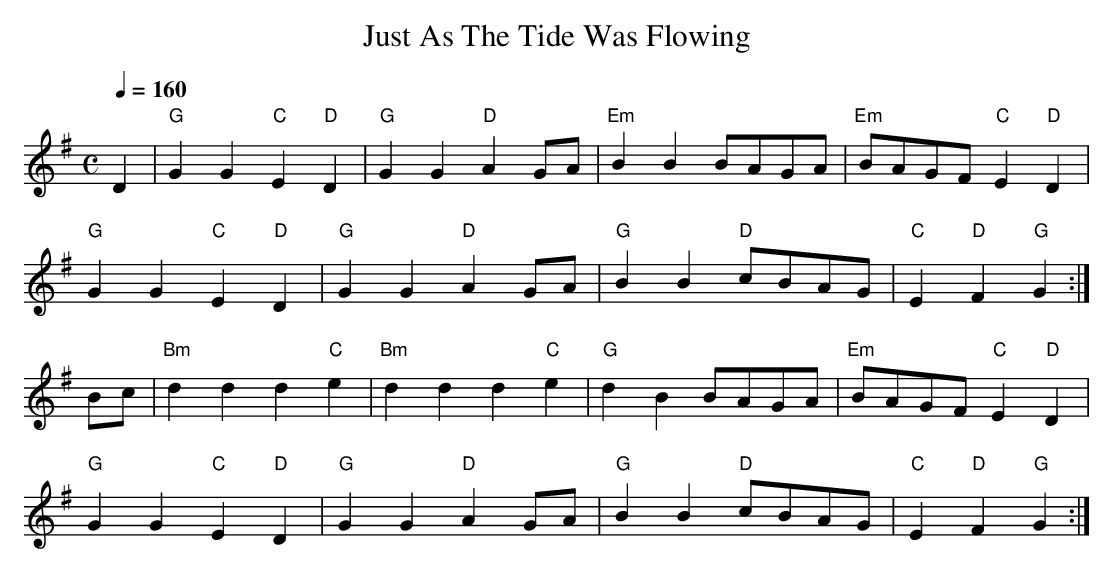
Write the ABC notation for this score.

X:1
T:Just As The Tide Was Flowing
L:1/4
Q:160
M:C
K:G
D| "G" G G "C" E "D" D | "G" G G "D" A G/A/ |\
      "Em" B B B/A/G/A/ | "Em" B/A/G/F/ "C" E "D" D |
      "G" G G "C" E "D" D | "G" G G "D" A G/A/ |\
      "G" B B "D" c/B/A/G/ | "C" E "D" F "G" G :|
B/c/ | "Bm" d d d "C" e | "Bm" d d d "C" e |\
          "G" d B B/A/G/A/ | "Em" B/A/G/F/ "C" E "D" D |
          "G" G G "C" E "D" D | "G" G G "D" A G/A/ |\
          "G" B B "D" c/B/A/G/ | "C" E "D" F "G" G :|
